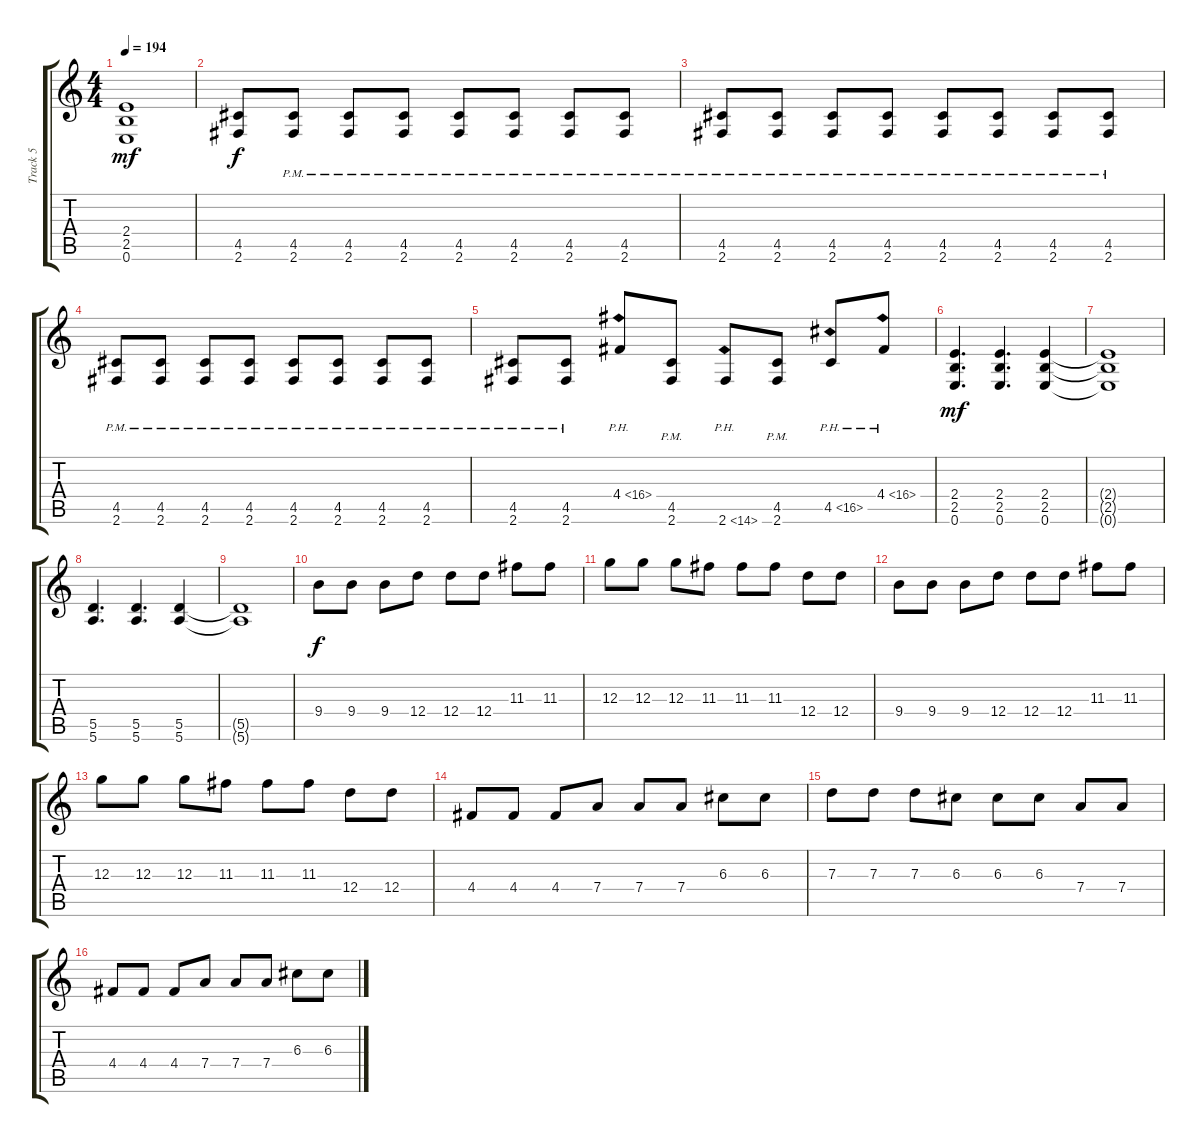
\track ("Track 5" "Track 5") {instrument overdrivenguitar}
\staff {score tabs}
\tuning (E4 B3 G3 D3 A2 E2) {hide}
\ts (4 4)
\tempo 194
\clef g2
\ks c
(2.4{t} 2.5{t} 0.6{t}).1{dy mf} |
(4.5 2.6).8{dy f} (4.5{pm} 2.6{pm}).8 (4.5{pm} 2.6{pm}).8 (4.5{pm} 2.6{pm}).8 (4.5{pm} 2.6{pm}).8 (4.5{pm} 2.6{pm}).8 (4.5{pm} 2.6{pm}).8 (4.5{pm} 2.6{pm}).8 |
(4.5{pm} 2.6{pm}).8 (4.5{pm} 2.6{pm}).8 (4.5{pm} 2.6{pm}).8 (4.5{pm} 2.6{pm}).8 (4.5{pm} 2.6{pm}).8 (4.5{pm} 2.6{pm}).8 (4.5{pm} 2.6{pm}).8 (4.5{pm} 2.6{pm}).8 |
(4.5{pm} 2.6{pm}).8 (4.5{pm} 2.6{pm}).8 (4.5{pm} 2.6{pm}).8 (4.5{pm} 2.6{pm}).8 (4.5{pm} 2.6{pm}).8 (4.5{pm} 2.6{pm}).8 (4.5{pm} 2.6{pm}).8 (4.5{pm} 2.6{pm}).8 |
(4.5{pm} 2.6{pm}).8 (4.5{pm} 2.6{pm}).8 4.4{ph 12}.8 (4.5{pm} 2.6{pm}).8 2.6{ph 12}.8 (4.5{pm} 2.6{pm}).8 4.5{ph 12}.8 4.4{ph 12}.8 |
(2.4 2.5 0.6).4{d dy mf} (2.4 2.5 0.6).4{d} (2.4 2.5 0.6).4 |
(2.4{t} 2.5{t} 0.6{t}).1 |
(5.5 5.6).4{d} (5.5 5.6).4{d} (5.5 5.6).4 |
(5.5{t} 5.6{t}).1 |
9.4.8{dy f} 9.4.8 9.4.8 12.4.8 12.4.8 12.4.8 11.3.8 11.3.8 |
12.3.8 12.3.8 12.3.8 11.3.8 11.3.8 11.3.8 12.4.8 12.4.8 |
9.4.8 9.4.8 9.4.8 12.4.8 12.4.8 12.4.8 11.3.8 11.3.8 |
12.3.8 12.3.8 12.3.8 11.3.8 11.3.8 11.3.8 12.4.8 12.4.8 |
4.4.8 4.4.8 4.4.8 7.4.8 7.4.8 7.4.8 6.3.8 6.3.8 |
7.3.8 7.3.8 7.3.8 6.3.8 6.3.8 6.3.8 7.4.8 7.4.8 |
4.4.8 4.4.8 4.4.8 7.4.8 7.4.8 7.4.8 6.3.8 6.3.8
